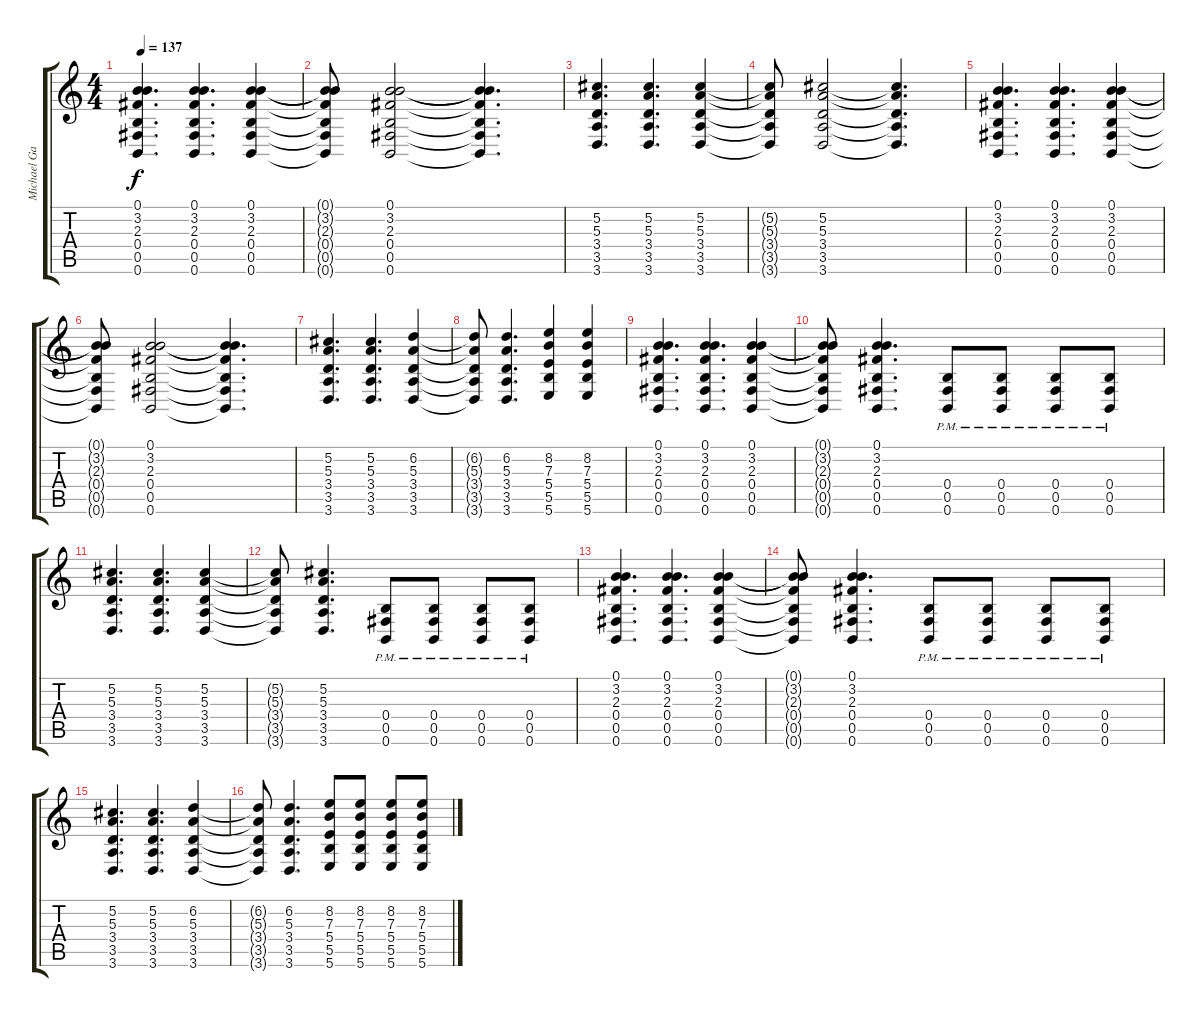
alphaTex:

\track ("Michael Gallagher" "Michael Ga") {instrument overdrivenguitar}
\staff {score tabs}
\tuning (B3 Ab3 E3 B2 Gb2 B1) {hide}
\ts (4 4)
\tempo 137
\clef g2
\ks c
(0.1 3.2 2.3 0.4 0.5 0.6).4{d dy f} (0.1 3.2 2.3 0.4 0.5 0.6).4{d} (0.1 3.2 2.3 0.4 0.5 0.6).4 |
(0.1{t} 3.2{t} 2.3{t} 0.4{t} 0.5{t} 0.6{t}).8 (0.1 3.2 2.3 0.4 0.5 0.6).2 (0.1{t} 3.2{t} 2.3{t} 0.4{t} 0.5{t} 0.6{t}).4{d} |
(5.2 5.3 3.4 3.5 3.6).4{d} (5.2 5.3 3.4 3.5 3.6).4{d} (5.2 5.3 3.4 3.5 3.6).4 |
(5.2{t} 5.3{t} 3.4{t} 3.5{t} 3.6{t}).8 (5.2 5.3 3.4 3.5 3.6).2 (5.2{t} 5.3{t} 3.4{t} 3.5{t} 3.6{t}).4{d} |
(0.1 3.2 2.3 0.4 0.5 0.6).4{d} (0.1 3.2 2.3 0.4 0.5 0.6).4{d} (0.1 3.2 2.3 0.4 0.5 0.6).4 |
(0.1{t} 3.2{t} 2.3{t} 0.4{t} 0.5{t} 0.6{t}).8 (0.1 3.2 2.3 0.4 0.5 0.6).2 (0.1{t} 3.2{t} 2.3{t} 0.4{t} 0.5{t} 0.6{t}).4{d} |
(5.2 5.3 3.4 3.5 3.6).4{d} (5.2 5.3 3.4 3.5 3.6).4{d} (6.2 5.3 3.4 3.5 3.6).4 |
(6.2{t} 5.3{t} 3.4{t} 3.5{t} 3.6{t}).8 (6.2 5.3 3.4 3.5 3.6).4{d} (8.2 7.3 5.4 5.5 5.6).4 (8.2 7.3 5.4 5.5 5.6).4 |
(0.1 3.2 2.3 0.4 0.5 0.6).4{d volume 10} (0.1 3.2 2.3 0.4 0.5 0.6).4{d} (0.1 3.2 2.3 0.4 0.5 0.6).4 |
(0.1{t} 3.2{t} 2.3{t} 0.4{t} 0.5{t} 0.6{t}).8 (0.1 3.2 2.3 0.4 0.5 0.6).4{d} (0.4{pm} 0.5{pm} 0.6{pm}).8 (0.4{pm} 0.5{pm} 0.6{pm}).8 (0.4{pm} 0.5{pm} 0.6{pm}).8 (0.4{pm} 0.5{pm} 0.6{pm}).8 |
(5.2 5.3 3.4 3.5 3.6).4{d} (5.2 5.3 3.4 3.5 3.6).4{d} (5.2 5.3 3.4 3.5 3.6).4 |
(5.2{t} 5.3{t} 3.4{t} 3.5{t} 3.6{t}).8 (5.2 5.3 3.4 3.5 3.6).4{d} (0.4{pm} 0.5{pm} 0.6{pm}).8 (0.4{pm} 0.5{pm} 0.6{pm}).8 (0.4{pm} 0.5{pm} 0.6{pm}).8 (0.4{pm} 0.5{pm} 0.6{pm}).8 |
(0.1 3.2 2.3 0.4 0.5 0.6).4{d} (0.1 3.2 2.3 0.4 0.5 0.6).4{d} (0.1 3.2 2.3 0.4 0.5 0.6).4 |
(0.1{t} 3.2{t} 2.3{t} 0.4{t} 0.5{t} 0.6{t}).8 (0.1 3.2 2.3 0.4 0.5 0.6).4{d} (0.4{pm} 0.5{pm} 0.6{pm}).8 (0.4{pm} 0.5{pm} 0.6{pm}).8 (0.4{pm} 0.5{pm} 0.6{pm}).8 (0.4{pm} 0.5{pm} 0.6{pm}).8 |
(5.2 5.3 3.4 3.5 3.6).4{d} (5.2 5.3 3.4 3.5 3.6).4{d} (6.2 5.3 3.4 3.5 3.6).4 |
(6.2{t} 5.3{t} 3.4{t} 3.5{t} 3.6{t}).8 (6.2 5.3 3.4 3.5 3.6).4{d} (8.2 7.3 5.4 5.5 5.6).8 (8.2 7.3 5.4 5.5 5.6).8 (8.2 7.3 5.4 5.5 5.6).8 (8.2 7.3 5.4 5.5 5.6).8
